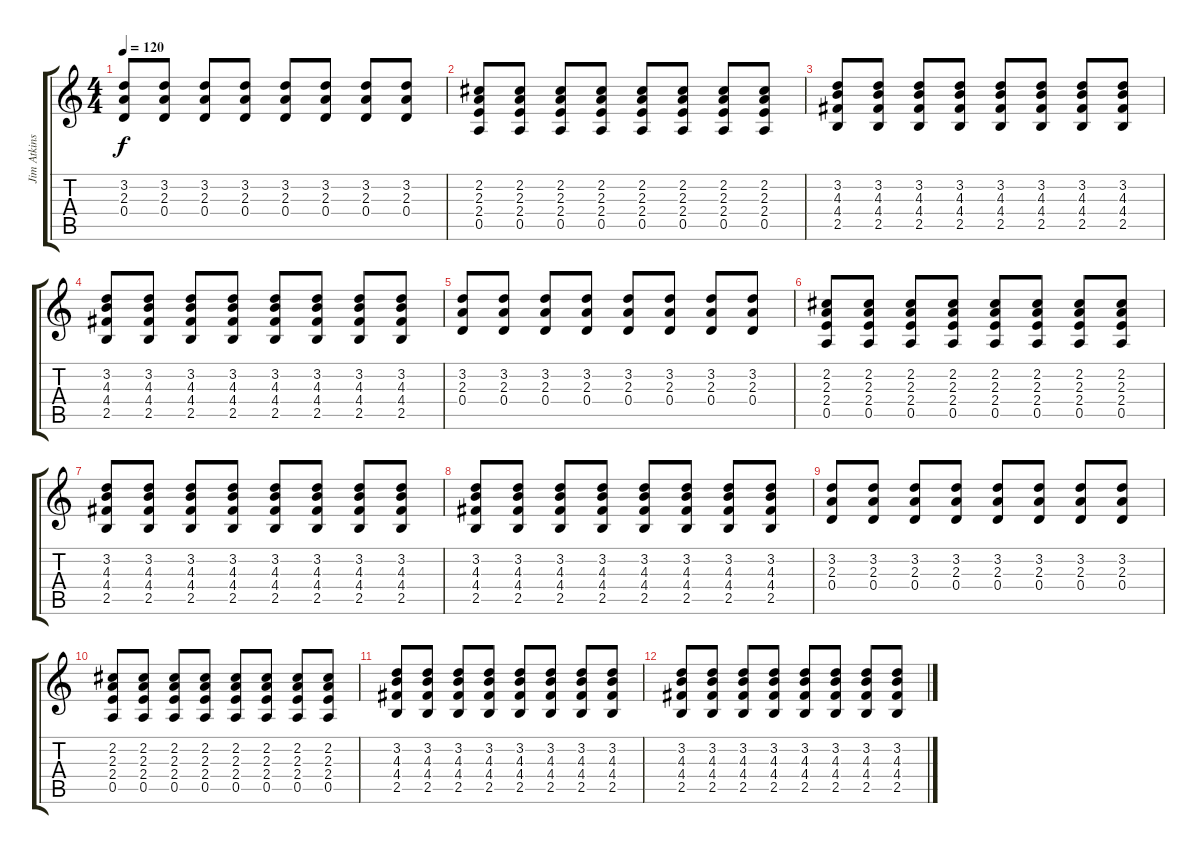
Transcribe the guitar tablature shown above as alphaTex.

\track ("Jim Atkins (Guitar)" "Jim Atkins") {instrument electricguitarclean}
\staff {score tabs}
\tuning (E4 B3 G3 D3 A2 E2) {hide}
\ts (4 4)
\tempo 120
\clef g2
\ks c
(3.2 2.3 0.4).8{dy f} (3.2 2.3 0.4).8 (3.2 2.3 0.4).8 (3.2 2.3 0.4).8 (3.2 2.3 0.4).8 (3.2 2.3 0.4).8 (3.2 2.3 0.4).8 (3.2 2.3 0.4).8 |
(2.2 2.3 2.4 0.5).8 (2.2 2.3 2.4 0.5).8 (2.2 2.3 2.4 0.5).8 (2.2 2.3 2.4 0.5).8 (2.2 2.3 2.4 0.5).8 (2.2 2.3 2.4 0.5).8 (2.2 2.3 2.4 0.5).8 (2.2 2.3 2.4 0.5).8 |
(3.2 4.3 4.4 2.5).8 (3.2 4.3 4.4 2.5).8 (3.2 4.3 4.4 2.5).8 (3.2 4.3 4.4 2.5).8 (3.2 4.3 4.4 2.5).8 (3.2 4.3 4.4 2.5).8 (3.2 4.3 4.4 2.5).8 (3.2 4.3 4.4 2.5).8 |
(3.2 4.3 4.4 2.5).8 (3.2 4.3 4.4 2.5).8 (3.2 4.3 4.4 2.5).8 (3.2 4.3 4.4 2.5).8 (3.2 4.3 4.4 2.5).8 (3.2 4.3 4.4 2.5).8 (3.2 4.3 4.4 2.5).8 (3.2 4.3 4.4 2.5).8 |
(3.2 2.3 0.4).8 (3.2 2.3 0.4).8 (3.2 2.3 0.4).8 (3.2 2.3 0.4).8 (3.2 2.3 0.4).8 (3.2 2.3 0.4).8 (3.2 2.3 0.4).8 (3.2 2.3 0.4).8 |
(2.2 2.3 2.4 0.5).8 (2.2 2.3 2.4 0.5).8 (2.2 2.3 2.4 0.5).8 (2.2 2.3 2.4 0.5).8 (2.2 2.3 2.4 0.5).8 (2.2 2.3 2.4 0.5).8 (2.2 2.3 2.4 0.5).8 (2.2 2.3 2.4 0.5).8 |
(3.2 4.3 4.4 2.5).8 (3.2 4.3 4.4 2.5).8 (3.2 4.3 4.4 2.5).8 (3.2 4.3 4.4 2.5).8 (3.2 4.3 4.4 2.5).8 (3.2 4.3 4.4 2.5).8 (3.2 4.3 4.4 2.5).8 (3.2 4.3 4.4 2.5).8 |
(3.2 4.3 4.4 2.5).8 (3.2 4.3 4.4 2.5).8 (3.2 4.3 4.4 2.5).8 (3.2 4.3 4.4 2.5).8 (3.2 4.3 4.4 2.5).8 (3.2 4.3 4.4 2.5).8 (3.2 4.3 4.4 2.5).8 (3.2 4.3 4.4 2.5).8 |
(3.2 2.3 0.4).8 (3.2 2.3 0.4).8 (3.2 2.3 0.4).8 (3.2 2.3 0.4).8 (3.2 2.3 0.4).8 (3.2 2.3 0.4).8 (3.2 2.3 0.4).8 (3.2 2.3 0.4).8 |
(2.2 2.3 2.4 0.5).8 (2.2 2.3 2.4 0.5).8 (2.2 2.3 2.4 0.5).8 (2.2 2.3 2.4 0.5).8 (2.2 2.3 2.4 0.5).8 (2.2 2.3 2.4 0.5).8 (2.2 2.3 2.4 0.5).8 (2.2 2.3 2.4 0.5).8 |
(3.2 4.3 4.4 2.5).8 (3.2 4.3 4.4 2.5).8 (3.2 4.3 4.4 2.5).8 (3.2 4.3 4.4 2.5).8 (3.2 4.3 4.4 2.5).8 (3.2 4.3 4.4 2.5).8 (3.2 4.3 4.4 2.5).8 (3.2 4.3 4.4 2.5).8 |
(3.2 4.3 4.4 2.5).8 (3.2 4.3 4.4 2.5).8 (3.2 4.3 4.4 2.5).8 (3.2 4.3 4.4 2.5).8 (3.2 4.3 4.4 2.5).8 (3.2 4.3 4.4 2.5).8 (3.2 4.3 4.4 2.5).8 (3.2 4.3 4.4 2.5).8
